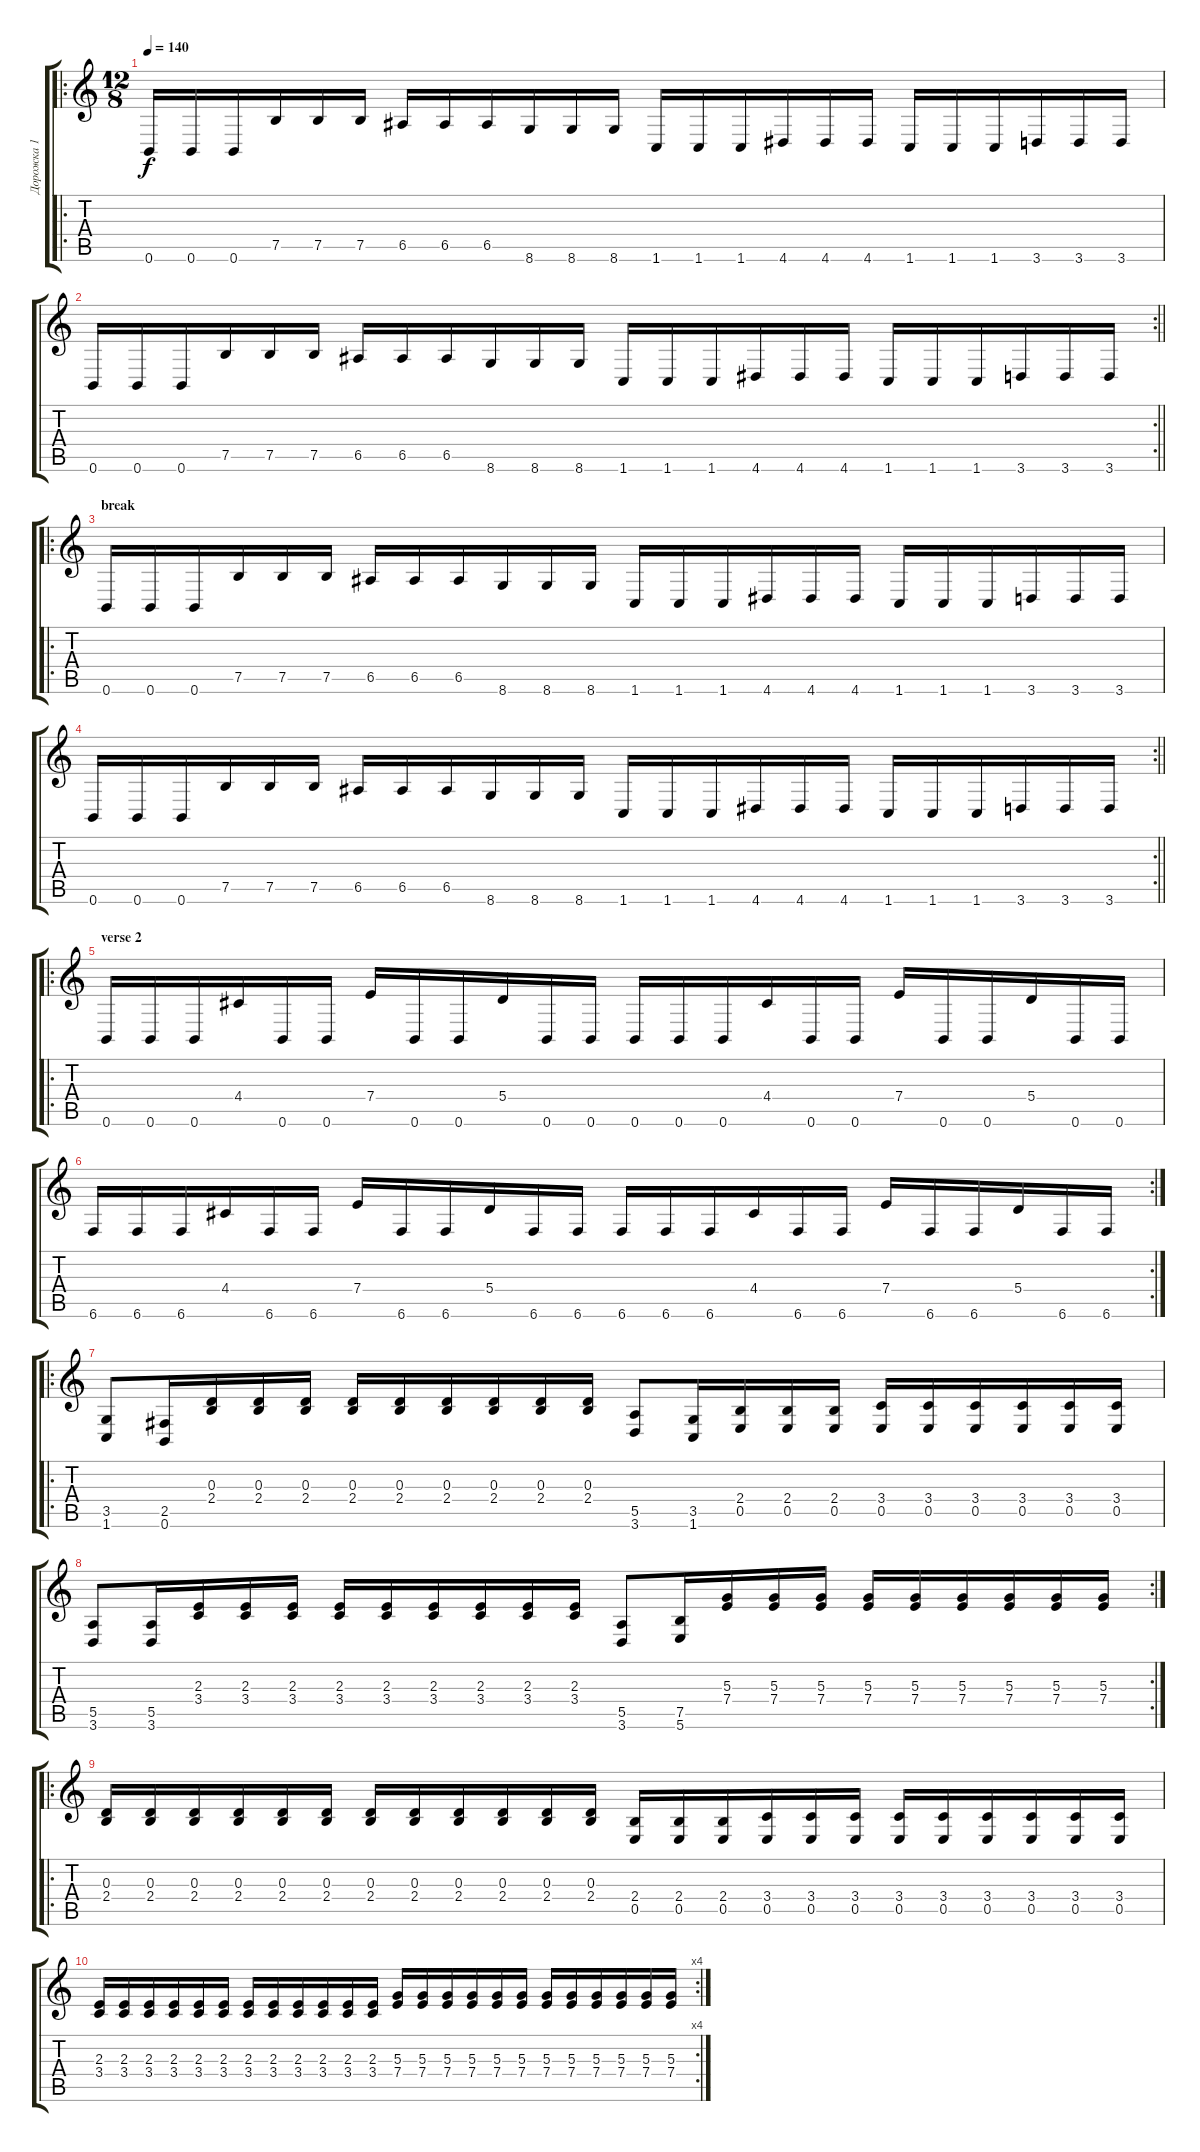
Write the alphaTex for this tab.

\track ("Дорожка 1" "Дорожка 1") {instrument distortionguitar}
\staff {score tabs}
\tuning (B3 Gb3 D3 A2 E2 B1) {hide}
\ro
\ts (12 8)
\tempo 140
\clef g2
\ks c
0.6.16{dy f} 0.6.16 0.6.16 7.5.16 7.5.16 7.5.16 6.5.16 6.5.16 6.5.16 8.6.16 8.6.16 8.6.16 1.6.16 1.6.16 1.6.16 4.6.16 4.6.16 4.6.16 1.6.16 1.6.16 1.6.16 3.6.16 3.6.16 3.6.16 |
\rc 2
\barLineRight lightlight
0.6.16 0.6.16 0.6.16 7.5.16 7.5.16 7.5.16 6.5.16 6.5.16 6.5.16 8.6.16 8.6.16 8.6.16 1.6.16 1.6.16 1.6.16 4.6.16 4.6.16 4.6.16 1.6.16 1.6.16 1.6.16 3.6.16 3.6.16 3.6.16 |
\ro
\section ("" "break")
0.6.16 0.6.16 0.6.16 7.5.16 7.5.16 7.5.16 6.5.16 6.5.16 6.5.16 8.6.16 8.6.16 8.6.16 1.6.16 1.6.16 1.6.16 4.6.16 4.6.16 4.6.16 1.6.16 1.6.16 1.6.16 3.6.16 3.6.16 3.6.16 |
\rc 2
\barLineRight lightlight
0.6.16 0.6.16 0.6.16 7.5.16 7.5.16 7.5.16 6.5.16 6.5.16 6.5.16 8.6.16 8.6.16 8.6.16 1.6.16 1.6.16 1.6.16 4.6.16 4.6.16 4.6.16 1.6.16 1.6.16 1.6.16 3.6.16 3.6.16 3.6.16 |
\ro
\section ("" "verse 2")
0.6.16 0.6.16 0.6.16 4.4.16 0.6.16 0.6.16 7.4.16 0.6.16 0.6.16 5.4.16 0.6.16 0.6.16 0.6.16 0.6.16 0.6.16 4.4.16 0.6.16 0.6.16 7.4.16 0.6.16 0.6.16 5.4.16 0.6.16 0.6.16 |
\rc 2
6.6.16 6.6.16 6.6.16 4.4.16 6.6.16 6.6.16 7.4.16 6.6.16 6.6.16 5.4.16 6.6.16 6.6.16 6.6.16 6.6.16 6.6.16 4.4.16 6.6.16 6.6.16 7.4.16 6.6.16 6.6.16 5.4.16 6.6.16 6.6.16 |
\ro
(3.5 1.6).8 (2.5 0.6).16 (0.3 2.4).16 (0.3 2.4).16 (0.3 2.4).16 (0.3 2.4).16 (0.3 2.4).16 (0.3 2.4).16 (0.3 2.4).16 (0.3 2.4).16 (0.3 2.4).16 (5.5 3.6).8 (3.5 1.6).16 (2.4 0.5).16 (2.4 0.5).16 (2.4 0.5).16 (3.4 0.5).16 (3.4 0.5).16 (3.4 0.5).16 (3.4 0.5).16 (3.4 0.5).16 (3.4 0.5).16 |
\rc 2
(5.5 3.6).8 (5.5 3.6).16 (2.3 3.4).16 (2.3 3.4).16 (2.3 3.4).16 (2.3 3.4).16 (2.3 3.4).16 (2.3 3.4).16 (2.3 3.4).16 (2.3 3.4).16 (2.3 3.4).16 (5.5 3.6).8 (7.5 5.6).16 (5.3 7.4).16 (5.3 7.4).16 (5.3 7.4).16 (5.3 7.4).16 (5.3 7.4).16 (5.3 7.4).16 (5.3 7.4).16 (5.3 7.4).16 (5.3 7.4).16 |
\ro
(0.3 2.4).16 (0.3 2.4).16 (0.3 2.4).16 (0.3 2.4).16 (0.3 2.4).16 (0.3 2.4).16 (0.3 2.4).16 (0.3 2.4).16 (0.3 2.4).16 (0.3 2.4).16 (0.3 2.4).16 (0.3 2.4).16 (2.4 0.5).16 (2.4 0.5).16 (2.4 0.5).16 (3.4 0.5).16 (3.4 0.5).16 (3.4 0.5).16 (3.4 0.5).16 (3.4 0.5).16 (3.4 0.5).16 (3.4 0.5).16 (3.4 0.5).16 (3.4 0.5).16 |
\rc 4
(2.3 3.4).16 (2.3 3.4).16 (2.3 3.4).16 (2.3 3.4).16 (2.3 3.4).16 (2.3 3.4).16 (2.3 3.4).16 (2.3 3.4).16 (2.3 3.4).16 (2.3 3.4).16 (2.3 3.4).16 (2.3 3.4).16 (5.3 7.4).16 (5.3 7.4).16 (5.3 7.4).16 (5.3 7.4).16 (5.3 7.4).16 (5.3 7.4).16 (5.3 7.4).16 (5.3 7.4).16 (5.3 7.4).16 (5.3 7.4).16 (5.3 7.4).16 (5.3 7.4).16
